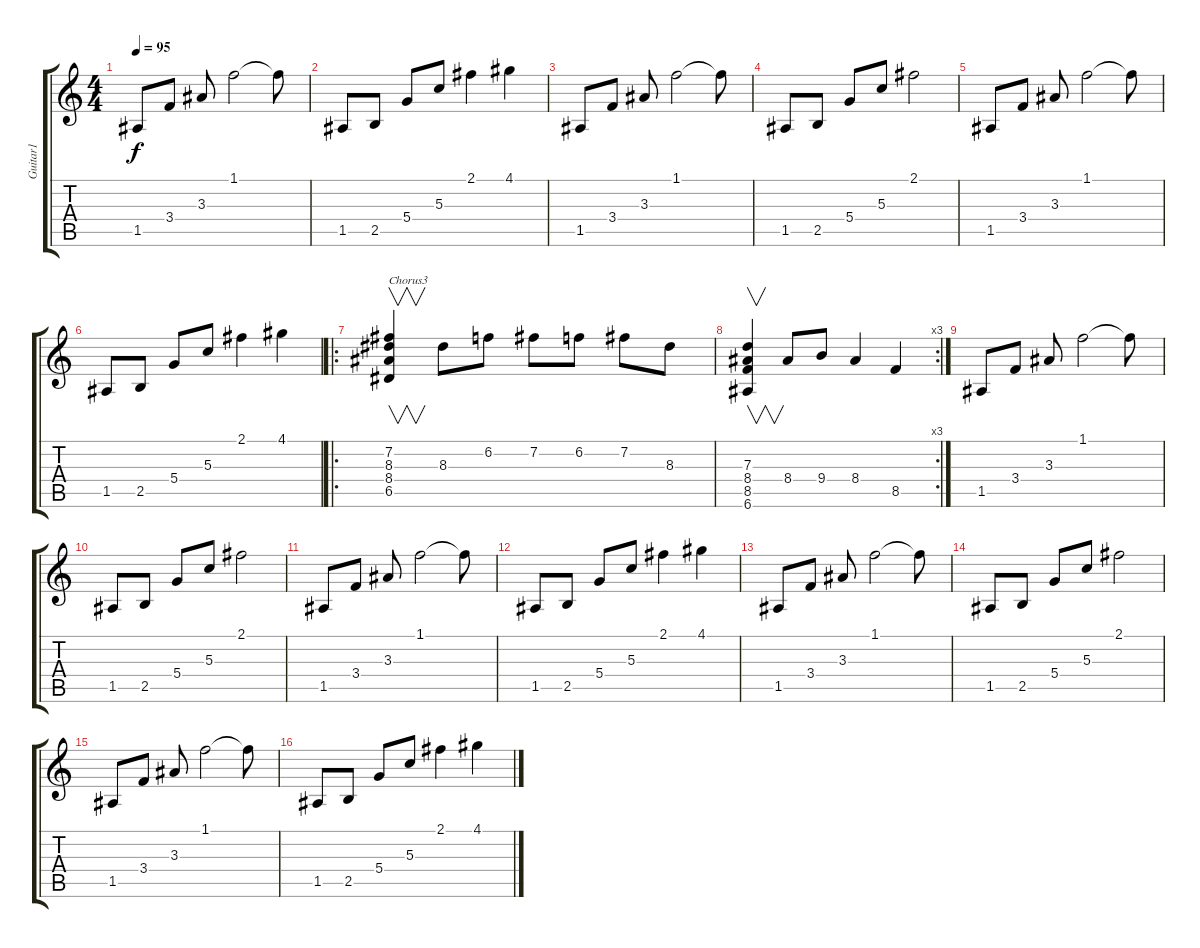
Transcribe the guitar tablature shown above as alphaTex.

\track ("Guitar1" "Guitar1") {instrument electricguitarjazz}
\staff {score tabs}
\tuning (E4 B3 G3 D3 A2 E2) {hide}
\ts (4 4)
\tempo 95
\clef g2
\ks c
1.5.8{dy f} 3.4.8 3.3.8 1.1.2 1.1{t}.8 |
1.5.8 2.5.8 5.4.8 5.3.8 2.1.4 4.1.4 |
1.5.8 3.4.8 3.3.8 1.1.2 1.1{t}.8 |
1.5.8 2.5.8 5.4.8 5.3.8 2.1.2 |
1.5.8 3.4.8 3.3.8 1.1.2 1.1{t}.8 |
1.5.8 2.5.8 5.4.8 5.3.8 2.1.4 4.1.4 |
\ro
(7.2 8.3 8.4 6.5).4{v txt "Chorus3"} 8.3.8 6.2.8 7.2.8 6.2.8 7.2.8 8.3.8 |
\rc 3
(7.3 8.4 8.5 6.6).4{v} 8.4.8 9.4.8 8.4.4 8.5.4 |
1.5.8 3.4.8 3.3.8 1.1.2 1.1{t}.8 |
1.5.8 2.5.8 5.4.8 5.3.8 2.1.2 |
1.5.8 3.4.8 3.3.8 1.1.2 1.1{t}.8 |
1.5.8 2.5.8 5.4.8 5.3.8 2.1.4 4.1.4 |
1.5.8 3.4.8 3.3.8 1.1.2 1.1{t}.8 |
1.5.8 2.5.8 5.4.8 5.3.8 2.1.2 |
1.5.8 3.4.8 3.3.8 1.1.2 1.1{t}.8 |
1.5.8 2.5.8 5.4.8 5.3.8 2.1.4 4.1.4
